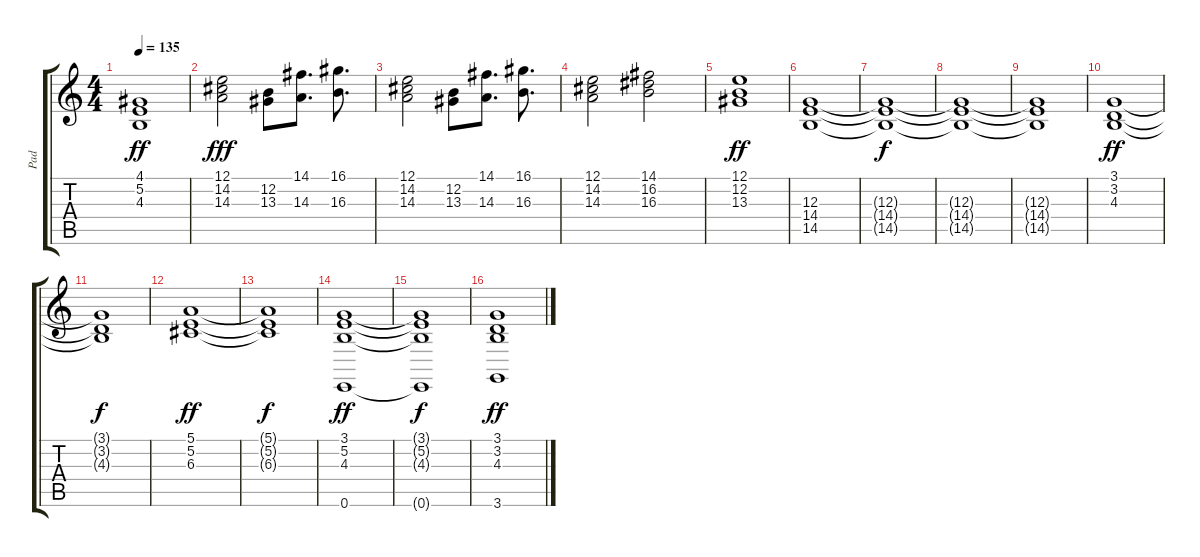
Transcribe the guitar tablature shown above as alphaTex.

\track ("Pad                                 " "Pad       ") {instrument synthstrings1}
\staff {score tabs}
\tuning (E4 B3 G3 D3 A2 E2) {hide}
\ts (4 4)
\tempo 135
\clef g2
\ks c
(4.1 5.2 4.3).1{dy ff} |
(12.1 14.2 14.3).2{dy fff} (12.2 13.3).8 (14.1 14.3).8{d} (16.1 16.3).8{d} |
(12.1 14.2 14.3).2 (12.2 13.3).8 (14.1 14.3).8{d} (16.1 16.3).8{d} |
(12.1 14.2 14.3).2 (14.1 16.2 16.3).2 |
(12.1 12.2 13.3).1{dy ff} |
(12.3 14.4 14.5).1 |
(12.3{t} 14.4{t} 14.5{t}).1{dy f} |
(12.3{t} 14.4{t} 14.5{t}).1 |
(12.3{t} 14.4{t} 14.5{t}).1 |
(3.1 3.2 4.3).1{dy ff} |
(3.1{t} 3.2{t} 4.3{t}).1{dy f} |
(5.1 5.2 6.3).1{dy ff} |
(5.1{t} 5.2{t} 6.3{t}).1{dy f} |
(3.1 5.2 4.3 0.6).1{dy ff} |
(3.1{t} 5.2{t} 4.3{t} 0.6{t}).1{dy f} |
(3.1 3.2 4.3 3.6).1{dy ff}
